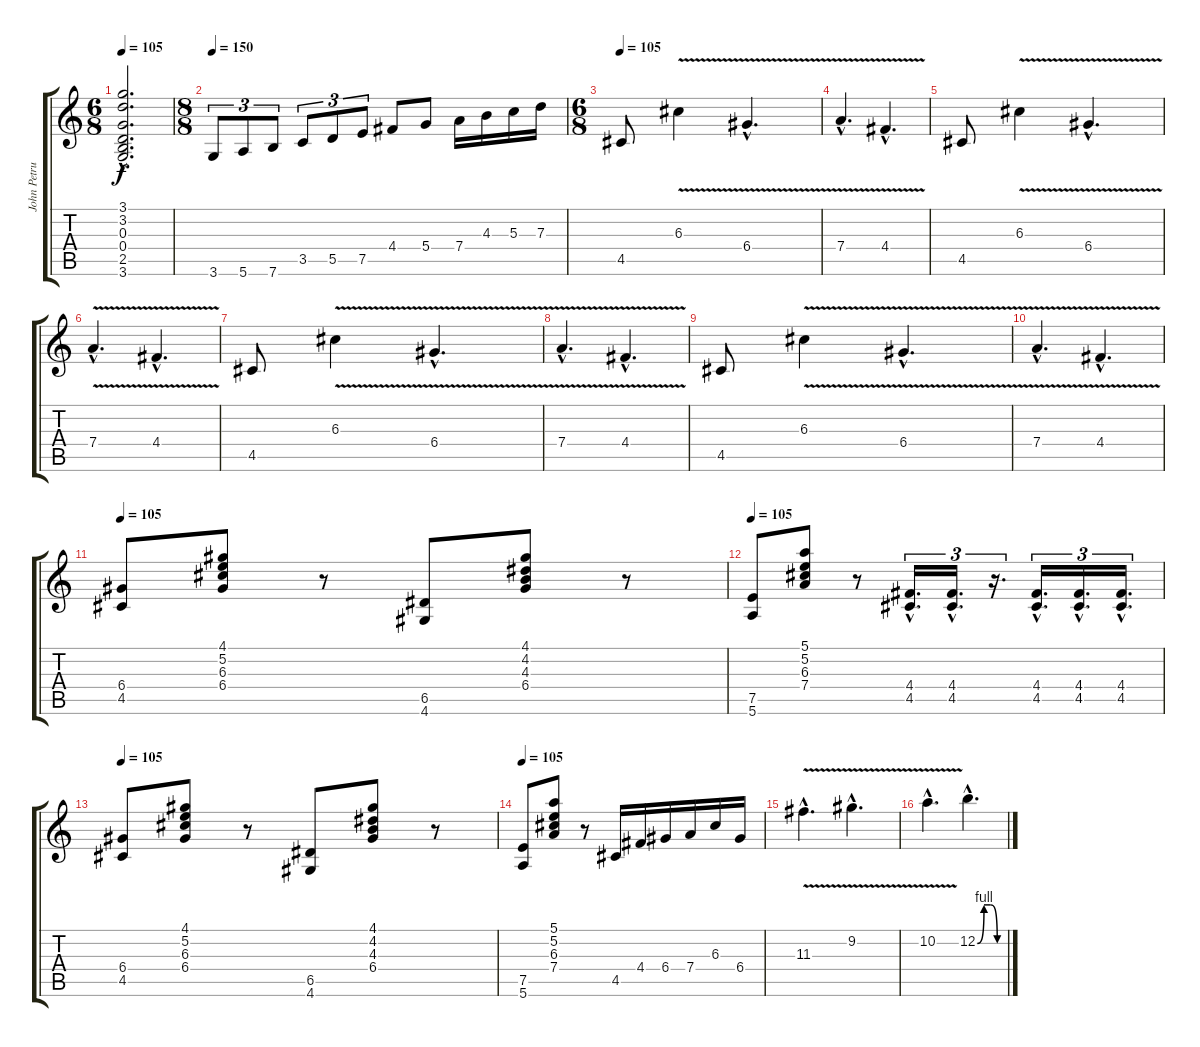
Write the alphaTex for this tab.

\track ("John Petrucci" "John Petru") {instrument distortionguitar}
\staff {score tabs}
\tuning (E4 B3 G3 D3 A2 E2) {hide}
\ts (6 8)
\tempo 105
\clef g2
\ks c
(3.1{hac} 3.2{hac} 0.3{hac} 0.4{hac} 2.5{hac} 3.6{hac}).2{d dy f} |
\ts (8 8)
\tempo 150
3.6.8{tu (3 2)} 5.6.8{tu (3 2)} 7.6.8{tu (3 2)} 3.5.8{tu (3 2)} 5.5.8{tu (3 2)} 7.5.8{tu (3 2)} 4.4.8 5.4.8 7.4.16 4.3.16 5.3.16 7.3.16 |
\ts (6 8)
\tempo 105
4.5.8 6.3{v}.4 6.4{v hac}.4{d} |
7.4{v hac}.4{d} 4.4{v hac}.4{d} |
4.5.8 6.3{v}.4 6.4{v hac}.4{d} |
7.4{v hac}.4{d} 4.4{v hac}.4{d} |
4.5.8 6.3{v}.4 6.4{v hac}.4{d} |
7.4{v hac}.4{d} 4.4{v hac}.4{d} |
4.5.8 6.3{v}.4 6.4{v hac}.4{d} |
7.4{v hac}.4{d} 4.4{v hac}.4{d} |
\tempo 105
(6.4 4.5).8 (4.1 5.2 6.3 6.4).8 r.8 (6.5 4.6).8 (4.1 4.2 4.3 6.4).8 r.8 |
\tempo 105
(7.5 5.6).8 (5.1 5.2 6.3 7.4).8 r.8 (4.4{hac} 4.5{hac}).16{d tu (3 2)} (4.4{hac} 4.5{hac}).16{d tu (3 2)} r.16{d tu (3 2)} (4.4{hac} 4.5{hac}).16{d tu (3 2)} (4.4{hac} 4.5{hac}).16{d tu (3 2)} (4.4{hac} 4.5{hac}).16{d tu (3 2)} |
\tempo 105
(6.4 4.5).8 (4.1 5.2 6.3 6.4).8 r.8 (6.5 4.6).8 (4.1 4.2 4.3 6.4).8 r.8 |
\tempo 105
(7.5 5.6).8 (5.1 5.2 6.3 7.4).8 r.8 4.5.16 4.4.16 6.4.16 7.4.16 6.3.16 6.4.16 |
11.3{v hac}.4{d} 9.2{v hac}.4{d} |
10.2{v hac}.4{d} 12.2{be (custom 0 0 15 4 30 4 45 0 60 0) hac}.4{d}
